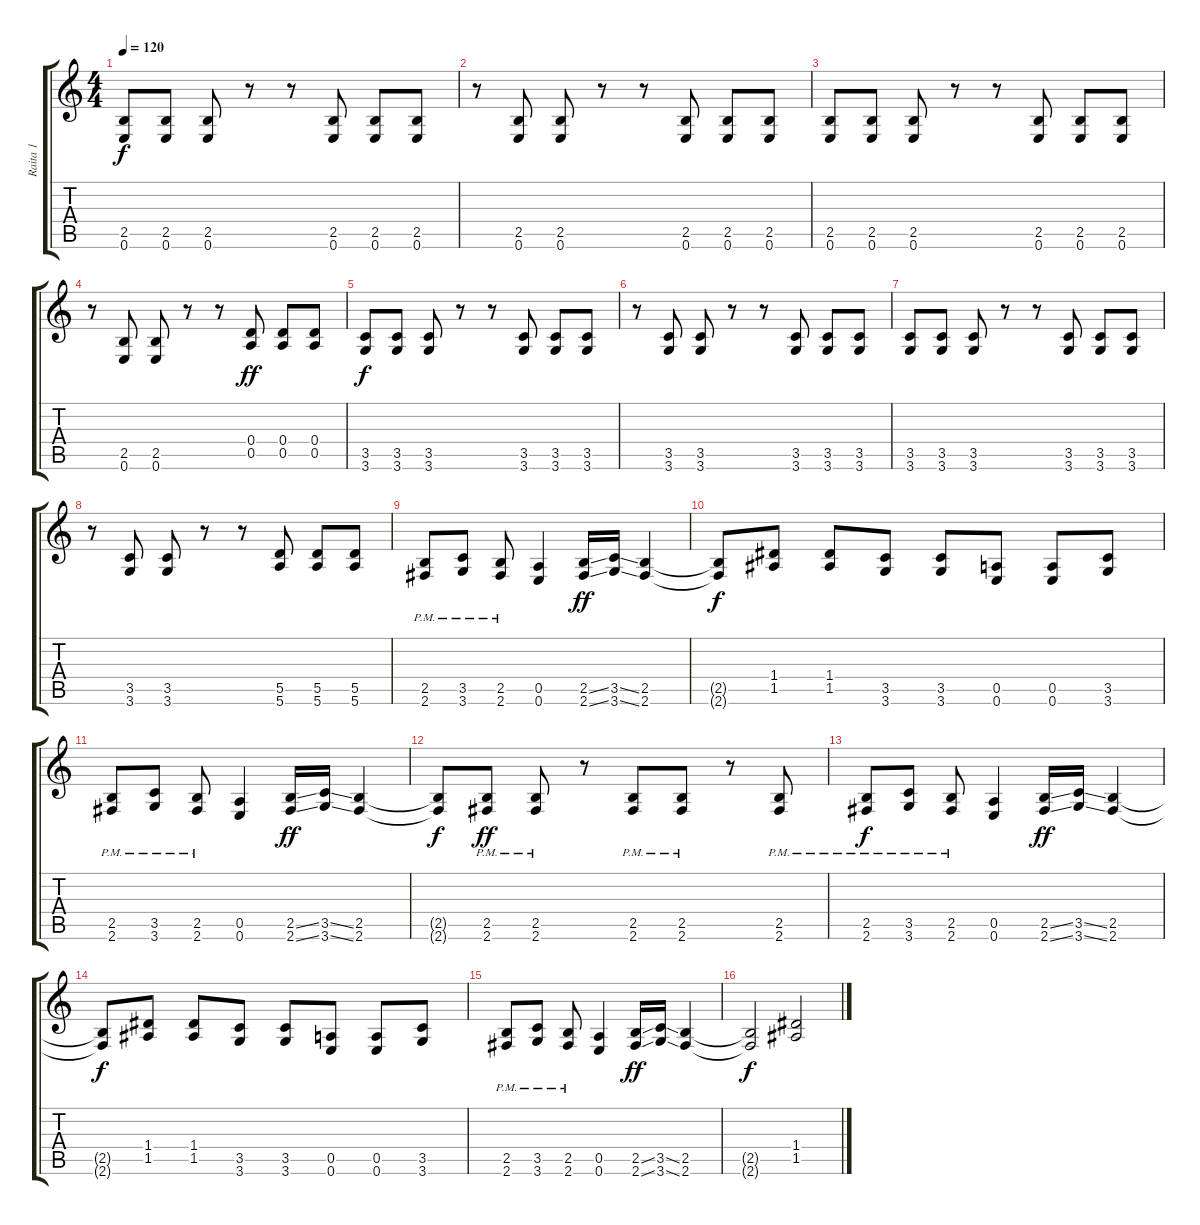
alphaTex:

\track ("Raita 1" "Raita 1") {instrument distortionguitar}
\staff {score tabs}
\tuning (E4 B3 G3 D3 A2 E2) {hide}
\ts (4 4)
\tempo 120
\clef g2
\ks c
(2.5 0.6).8{dy f} (2.5 0.6).8 (2.5 0.6).8 r.8 r.8 (2.5 0.6).8 (2.5 0.6).8 (2.5 0.6).8 |
r.8 (2.5 0.6).8 (2.5 0.6).8 r.8 r.8 (2.5 0.6).8 (2.5 0.6).8 (2.5 0.6).8 |
(2.5 0.6).8 (2.5 0.6).8 (2.5 0.6).8 r.8 r.8 (2.5 0.6).8 (2.5 0.6).8 (2.5 0.6).8 |
r.8 (2.5 0.6).8 (2.5 0.6).8 r.8 r.8 (0.4 0.5).8{dy ff} (0.4 0.5).8 (0.4 0.5).8 |
(3.5 3.6).8{dy f} (3.5 3.6).8 (3.5 3.6).8 r.8 r.8 (3.5 3.6).8 (3.5 3.6).8 (3.5 3.6).8 |
r.8 (3.5 3.6).8 (3.5 3.6).8 r.8 r.8 (3.5 3.6).8 (3.5 3.6).8 (3.5 3.6).8 |
(3.5 3.6).8 (3.5 3.6).8 (3.5 3.6).8 r.8 r.8 (3.5 3.6).8 (3.5 3.6).8 (3.5 3.6).8 |
r.8 (3.5 3.6).8 (3.5 3.6).8 r.8 r.8 (5.5 5.6).8 (5.5 5.6).8 (5.5 5.6).8 |
(2.5{pm} 2.6{pm}).8 (3.5{pm} 3.6{pm}).8 (2.5{pm} 2.6{pm}).8 (0.5 0.6).4 (2.5{ss} 2.6{ss}).16{dy ff} (3.5{ss} 3.6{ss}).16 (2.5 2.6).4 |
(2.5{t} 2.6{t}).8{dy f} (1.4 1.5).8 (1.4 1.5).8 (3.5 3.6).8 (3.5 3.6).8 (0.5 0.6).8 (0.5 0.6).8 (3.5 3.6).8 |
(2.5{pm} 2.6{pm}).8 (3.5{pm} 3.6{pm}).8 (2.5{pm} 2.6{pm}).8 (0.5 0.6).4 (2.5{ss} 2.6{ss}).16{dy ff} (3.5{ss} 3.6{ss}).16 (2.5 2.6).4 |
(2.5{t} 2.6{t}).8{dy f} (2.5{pm} 2.6{pm}).8{dy ff} (2.5{pm} 2.6{pm}).8 r.8 (2.5{pm} 2.6{pm}).8 (2.5{pm} 2.6{pm}).8 r.8 (2.5{pm} 2.6{pm}).8 |
(2.5{pm} 2.6{pm}).8{dy f} (3.5{pm} 3.6{pm}).8 (2.5{pm} 2.6{pm}).8 (0.5 0.6).4 (2.5{ss} 2.6{ss}).16{dy ff} (3.5{ss} 3.6{ss}).16 (2.5 2.6).4 |
(2.5{t} 2.6{t}).8{dy f} (1.4 1.5).8 (1.4 1.5).8 (3.5 3.6).8 (3.5 3.6).8 (0.5 0.6).8 (0.5 0.6).8 (3.5 3.6).8 |
(2.5{pm} 2.6{pm}).8 (3.5{pm} 3.6{pm}).8 (2.5{pm} 2.6{pm}).8 (0.5 0.6).4 (2.5{ss} 2.6{ss}).16{dy ff} (3.5{ss} 3.6{ss}).16 (2.5 2.6).4 |
(2.5{t} 2.6{t}).2{dy f} (1.4 1.5).2
